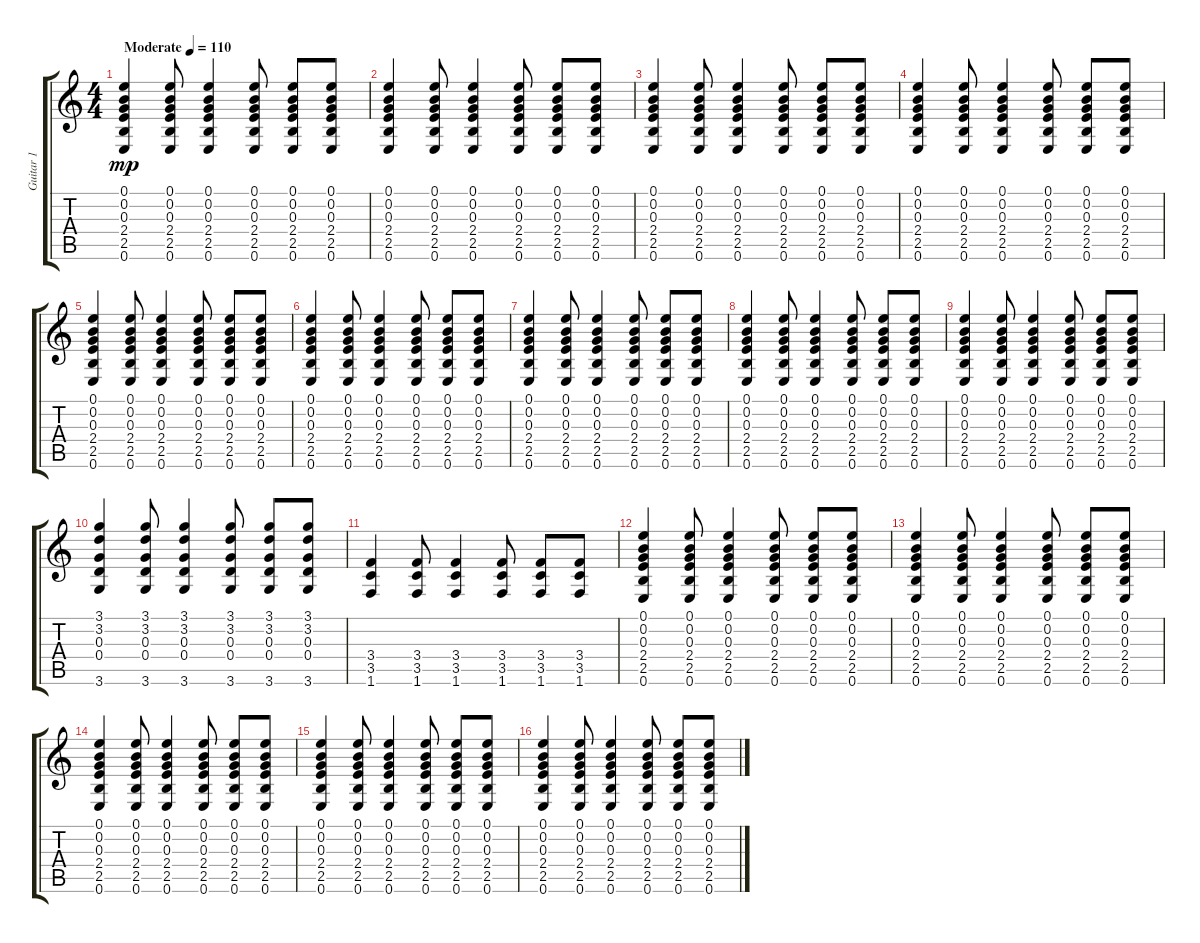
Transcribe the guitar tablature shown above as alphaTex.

\track ("Guitar 1" "Guitar 1") {instrument acousticguitarnylon}
\staff {score tabs}
\tuning (E4 B3 G3 D3 A2 E2) {hide}
\ts (4 4)
\tempo (110 "Moderate")
\clef g2
\ks c
(0.1 0.2 0.3 2.4 2.5 0.6).4{dy mp instrument acousticguitarnylon} (0.1 0.2 0.3 2.4 2.5 0.6).8 (0.1 0.2 0.3 2.4 2.5 0.6).4 (0.1 0.2 0.3 2.4 2.5 0.6).8 (0.1 0.2 0.3 2.4 2.5 0.6).8 (0.1 0.2 0.3 2.4 2.5 0.6).8 |
(0.1 0.2 0.3 2.4 2.5 0.6).4 (0.1 0.2 0.3 2.4 2.5 0.6).8 (0.1 0.2 0.3 2.4 2.5 0.6).4 (0.1 0.2 0.3 2.4 2.5 0.6).8 (0.1 0.2 0.3 2.4 2.5 0.6).8 (0.1 0.2 0.3 2.4 2.5 0.6).8 |
(0.1 0.2 0.3 2.4 2.5 0.6).4 (0.1 0.2 0.3 2.4 2.5 0.6).8 (0.1 0.2 0.3 2.4 2.5 0.6).4 (0.1 0.2 0.3 2.4 2.5 0.6).8 (0.1 0.2 0.3 2.4 2.5 0.6).8 (0.1 0.2 0.3 2.4 2.5 0.6).8 |
(0.1 0.2 0.3 2.4 2.5 0.6).4 (0.1 0.2 0.3 2.4 2.5 0.6).8 (0.1 0.2 0.3 2.4 2.5 0.6).4 (0.1 0.2 0.3 2.4 2.5 0.6).8 (0.1 0.2 0.3 2.4 2.5 0.6).8 (0.1 0.2 0.3 2.4 2.5 0.6).8 |
(0.1 0.2 0.3 2.4 2.5 0.6).4 (0.1 0.2 0.3 2.4 2.5 0.6).8 (0.1 0.2 0.3 2.4 2.5 0.6).4 (0.1 0.2 0.3 2.4 2.5 0.6).8 (0.1 0.2 0.3 2.4 2.5 0.6).8 (0.1 0.2 0.3 2.4 2.5 0.6).8 |
(0.1 0.2 0.3 2.4 2.5 0.6).4 (0.1 0.2 0.3 2.4 2.5 0.6).8 (0.1 0.2 0.3 2.4 2.5 0.6).4 (0.1 0.2 0.3 2.4 2.5 0.6).8 (0.1 0.2 0.3 2.4 2.5 0.6).8 (0.1 0.2 0.3 2.4 2.5 0.6).8 |
(0.1 0.2 0.3 2.4 2.5 0.6).4 (0.1 0.2 0.3 2.4 2.5 0.6).8 (0.1 0.2 0.3 2.4 2.5 0.6).4 (0.1 0.2 0.3 2.4 2.5 0.6).8 (0.1 0.2 0.3 2.4 2.5 0.6).8 (0.1 0.2 0.3 2.4 2.5 0.6).8 |
(0.1 0.2 0.3 2.4 2.5 0.6).4 (0.1 0.2 0.3 2.4 2.5 0.6).8 (0.1 0.2 0.3 2.4 2.5 0.6).4 (0.1 0.2 0.3 2.4 2.5 0.6).8 (0.1 0.2 0.3 2.4 2.5 0.6).8 (0.1 0.2 0.3 2.4 2.5 0.6).8 |
(0.1 0.2 0.3 2.4 2.5 0.6).4 (0.1 0.2 0.3 2.4 2.5 0.6).8 (0.1 0.2 0.3 2.4 2.5 0.6).4 (0.1 0.2 0.3 2.4 2.5 0.6).8 (0.1 0.2 0.3 2.4 2.5 0.6).8 (0.1 0.2 0.3 2.4 2.5 0.6).8 |
(3.1 3.2 0.3 0.4 3.6).4 (3.1 3.2 0.3 0.4 3.6).8 (3.1 3.2 0.3 0.4 3.6).4 (3.1 3.2 0.3 0.4 3.6).8 (3.1 3.2 0.3 0.4 3.6).8 (3.1 3.2 0.3 0.4 3.6).8 |
(3.4 3.5 1.6).4 (3.4 3.5 1.6).8 (3.4 3.5 1.6).4 (3.4 3.5 1.6).8 (3.4 3.5 1.6).8 (3.4 3.5 1.6).8 |
(0.1 0.2 0.3 2.4 2.5 0.6).4 (0.1 0.2 0.3 2.4 2.5 0.6).8 (0.1 0.2 0.3 2.4 2.5 0.6).4 (0.1 0.2 0.3 2.4 2.5 0.6).8 (0.1 0.2 0.3 2.4 2.5 0.6).8 (0.1 0.2 0.3 2.4 2.5 0.6).8 |
(0.1 0.2 0.3 2.4 2.5 0.6).4 (0.1 0.2 0.3 2.4 2.5 0.6).8 (0.1 0.2 0.3 2.4 2.5 0.6).4 (0.1 0.2 0.3 2.4 2.5 0.6).8 (0.1 0.2 0.3 2.4 2.5 0.6).8 (0.1 0.2 0.3 2.4 2.5 0.6).8 |
(0.1 0.2 0.3 2.4 2.5 0.6).4 (0.1 0.2 0.3 2.4 2.5 0.6).8 (0.1 0.2 0.3 2.4 2.5 0.6).4 (0.1 0.2 0.3 2.4 2.5 0.6).8 (0.1 0.2 0.3 2.4 2.5 0.6).8 (0.1 0.2 0.3 2.4 2.5 0.6).8 |
(0.1 0.2 0.3 2.4 2.5 0.6).4 (0.1 0.2 0.3 2.4 2.5 0.6).8 (0.1 0.2 0.3 2.4 2.5 0.6).4 (0.1 0.2 0.3 2.4 2.5 0.6).8 (0.1 0.2 0.3 2.4 2.5 0.6).8 (0.1 0.2 0.3 2.4 2.5 0.6).8 |
(0.1 0.2 0.3 2.4 2.5 0.6).4 (0.1 0.2 0.3 2.4 2.5 0.6).8 (0.1 0.2 0.3 2.4 2.5 0.6).4 (0.1 0.2 0.3 2.4 2.5 0.6).8 (0.1 0.2 0.3 2.4 2.5 0.6).8 (0.1 0.2 0.3 2.4 2.5 0.6).8
